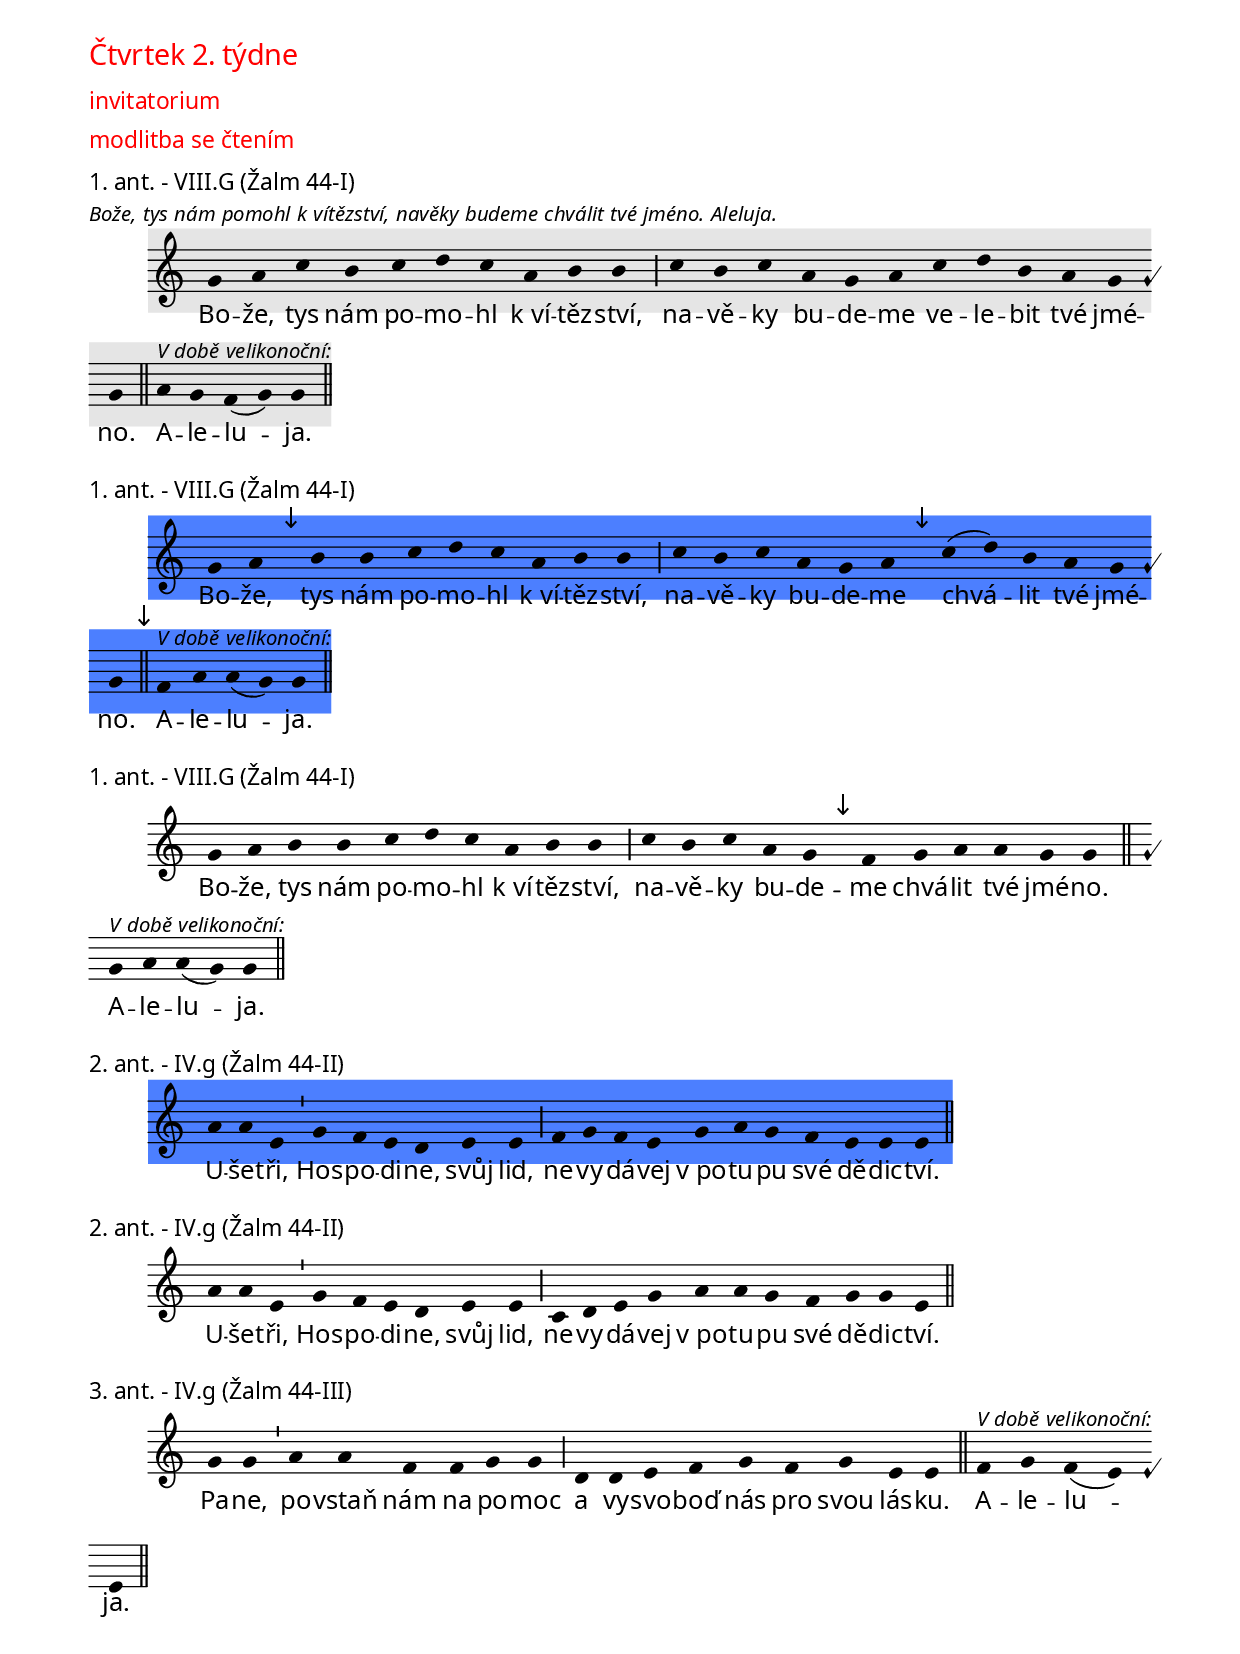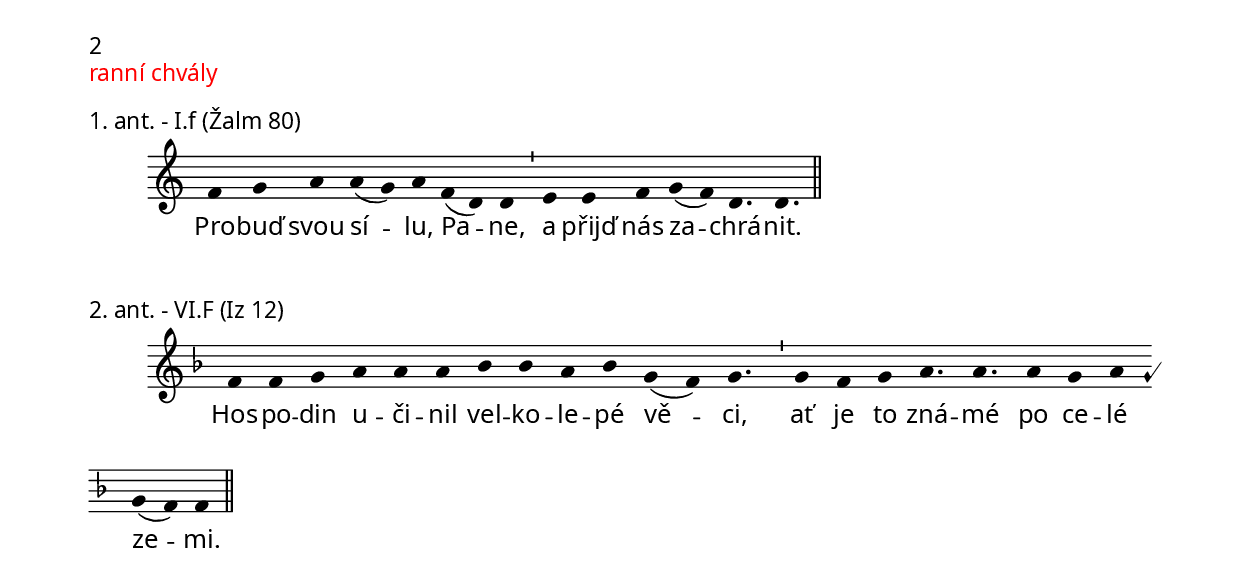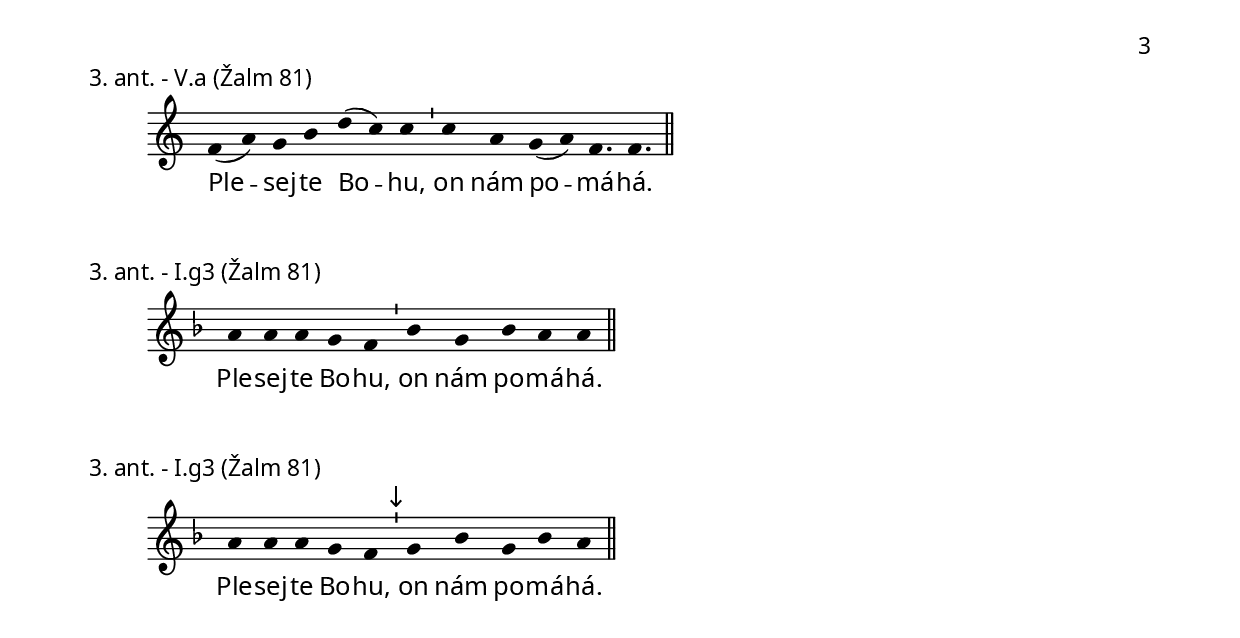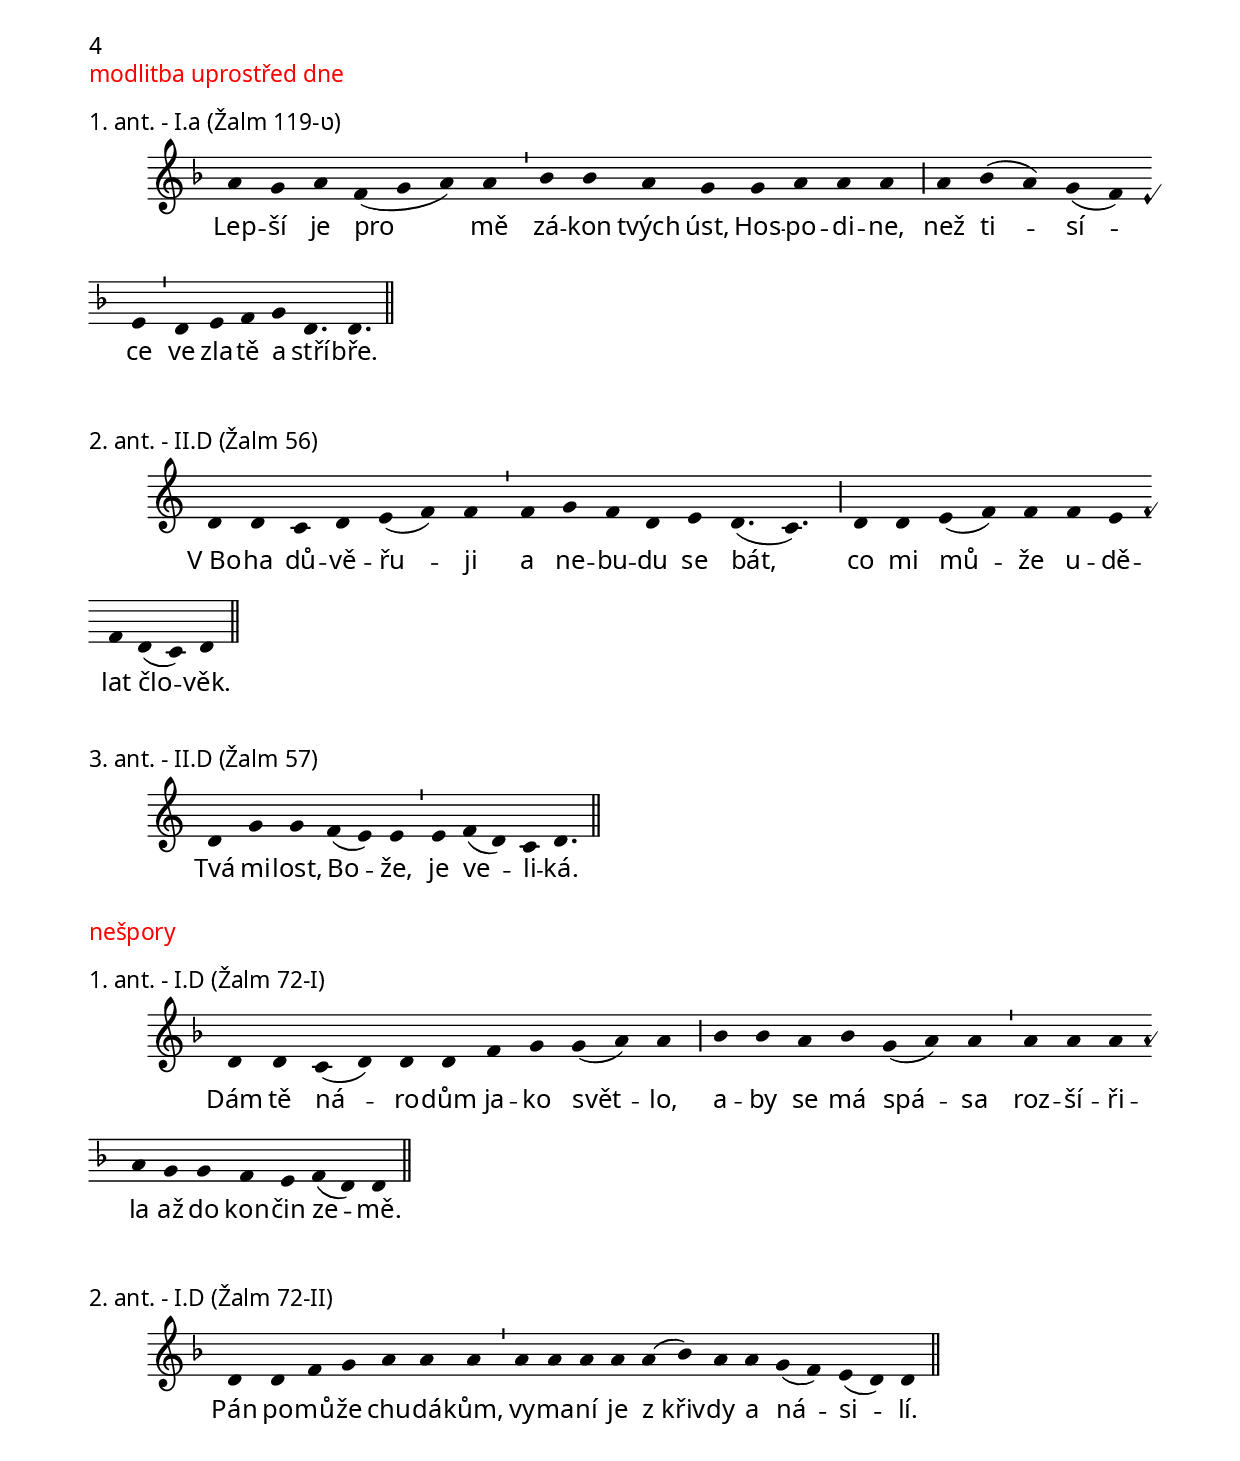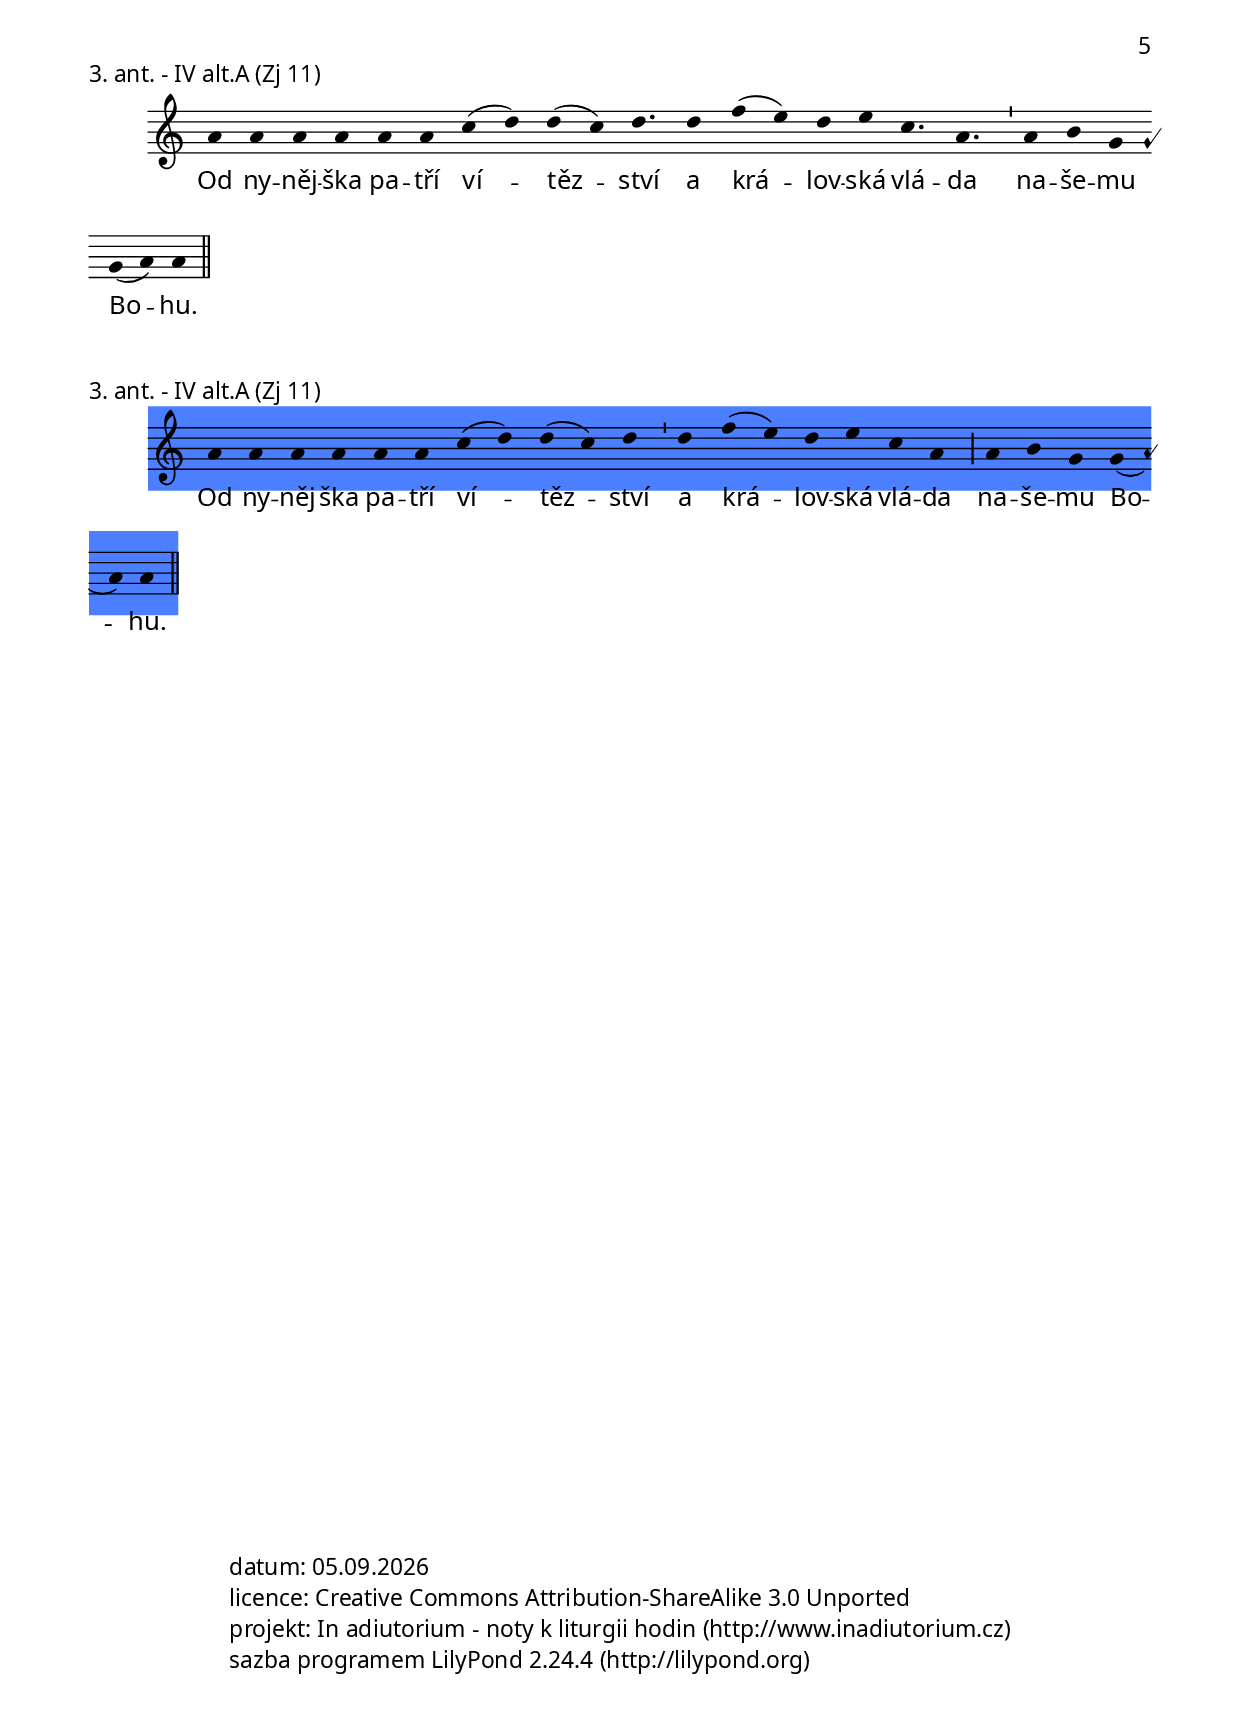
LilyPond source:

\include "../spolecne.ly"

\markup {\nadpisDen {Čtvrtek 2. týdne}}

\markup {\nadpisHodinka {"invitatorium"}}

% \score { \tIIctvrtekInvitatorium }

\markup {\nadpisHodinka {"modlitba se čtením"}}

\score {
  \relative c'' {
    \zvyraznovacSedy
    \choralniRezim
    g4 a c b c d c a b b \barMaior
    c b c a g a c d b a g g \barFinalis

    a^\rubrVelikAleluja g f( g) g \barFinalis
  }
  \addlyrics {
    Bo -- že, tys nám po -- mo -- hl k_ví -- těz -- ství,
    na -- vě -- ky bu -- de -- me ve -- le -- bit tvé jmé -- no.

    A -- le -- lu -- ja.
  }
  \header {
    % záměna slov kvůli rytmu
    textus_approbatus = "Bože, tys nám pomohl k vítězství,
    navěky budeme chválit tvé jméno. Aleluja."
    quid = "1. ant."
    modus = "VIII"
    differentia = "G"
    psalmus = "Žalm 44-I"
    id = "mc-ant1"
    piece = \markup {\sestavTitulek}
  }
}

\score {
  \relative c'' {
    \zvyraznovacModry
    \choralniRezim
    g4 a \mark\sipka b b c d c a b b \barMaior
    c b c a g a \mark\sipka c( d) b a g g \barFinalis

    \mark\sipka f^\rubrVelikAleluja a a( g) g \barFinalis
  }
  \addlyrics {
    Bo -- že, tys nám po -- mo -- hl k_ví -- těz -- ství,
    na -- vě -- ky bu -- de -- me chvá -- lit tvé jmé -- no.

    A -- le -- lu -- ja.
  }
  \header {
    quid = "1. ant."
    modus = "VIII"
    differentia = "G"
    psalmus = "Žalm 44-I"
    id = "mc-ant1"
    piece = \markup {\sestavTitulek}
  }
}

\score {
  \relative c'' {
    \choralniRezim
    g4 a b b c d c a b b \barMaior
    c b c a g \mark\sipka f g a a g g \barFinalis

    g^\rubrVelikAleluja a a( g) g \barFinalis
  }
  \addlyrics {
    Bo -- že, tys nám po -- mo -- hl k_ví -- těz -- ství,
    na -- vě -- ky bu -- de -- me chvá -- lit tvé jmé -- no.

    A -- le -- lu -- ja.
  }
  \header {
    quid = "1. ant."
    modus = "VIII"
    differentia = "G"
    psalmus = "Žalm 44-I"
    id = "mc-ant1"
    piece = \markup {\sestavTitulek}
  }
}

% Tady vedome porusuji zasadu "jeden zalm, jeden napev psalmodie":
% meni se tu totiz ton zalmu i antifon z oslavneho na truchlivy, kajici
% a prosebny, a takovou zmenu nedokazu v ramci modu VIII dobre vyjadrit.

\score {
  \relative c'' {
    \zvyraznovacModry
    \choralniRezim
    a4 a e \barMin g f e d e e \barMaior
    f4 g f e g a g f e e e \barFinalis
  }
  \addlyrics {
    U -- šet -- ři, Hos -- po -- di -- ne, svůj lid,
    ne -- vy -- dá -- vej v_po -- tu -- pu své dě -- dic -- tví.

    % aleluja v breviari neni
  }
  \header {
    quid = "2. ant."
    modus = "IV"
    differentia = "g"
    psalmus = "Žalm 44-II"
    id = "mc-ant2"
    piece = \markup {\sestavTitulek}
  }
}

\score {
  \relative c'' {
    \choralniRezim
    a4 a e \barMin g f e d e e \barMaior
    c d e g a a g f g g e \barFinalis
  }
  \addlyrics {
    U -- šet -- ři, Hos -- po -- di -- ne, svůj lid,
    ne -- vy -- dá -- vej v_po -- tu -- pu své dě -- dic -- tví.

    % aleluja v breviari neni
  }
  \header {
    quid = "2. ant."
    modus = "IV"
    differentia = "g"
    psalmus = "Žalm 44-II"
    id = "mc-ant2"
    piece = \markup {\sestavTitulek}
  }
}

\score {
  \relative c'' {
    \choralniRezim
    g4 g \barMin a a f f g g \barMaior
    d d e f g f g e e \barFinalis

    f^\rubrVelikAleluja g f( e) e \barFinalis
  }
  \addlyrics {
    Pa -- ne, po -- vstaň nám na po -- moc
    a vy -- svo -- boď nás pro svou lás -- ku.

    A -- le -- lu -- ja.
  }
  \header {
    quid = "3. ant."
    modus = "IV"
    differentia = "g"
    psalmus = "Žalm 44-III"
    id = "mc-ant3"
    piece = \markup {\sestavTitulek}
  }
}

\pageBreak

\markup {\nadpisHodinka {"ranní chvály"}}

\score {
  \relative c' {
    \choralniRezim
    f4 g a a( g) a f( d) d \barMin e e f g( f) d4. d \barFinalis
  }
  \addlyrics {
    Pro -- buď svou sí -- lu, Pa -- ne, a přijď nás za -- chrá -- nit.
  }
  \header {
    quid = "1. ant."
    modus = "I"
    differentia = "f"
    psalmus = "Žalm 80"
    id = "rch-ant1"
    piece = \markup {\sestavTitulek}
  }
}

\score {
  \relative c' {
    \choralniRezim
    \key f \major
    f4 f g a a a bes bes a bes g( f) g4. \barMin
    g4 f g a4. a a4 g a g( f) f \barFinalis
  }
  \addlyrics {
    Hos -- po -- din u -- či -- nil vel -- ko -- le -- pé vě -- ci,
    ať je to zná -- mé po ce -- lé ze -- mi.
  }
  \header {
    quid = "2. ant."
    modus = "VI"
    differentia = "F"
    psalmus = "Iz 12"
    id = "rch-ant2"
    piece = \markup {\sestavTitulek}
  }
}

\pageBreak

\score {
  \relative c' {
    \choralniRezim
    f4( a) g b d( c) c \barMin c a g( a) f4. f \barFinalis
  }
  \addlyrics {
    Ple -- sej -- te Bo -- hu, on nám po -- má -- há.
  }
  \header {
    quid = "3. ant."
    modus = "V"
    differentia = "a"
    psalmus = "Žalm 81"
    placet = "zkusit alternativy"
    id = "rch-ant3"
    piece = \markup {\sestavTitulek}
  }
}

\score {
  \relative c'' {
    \key f \major
    \choralniRezim
    a4 a a g f \barMin
    bes g bes a a \barFinalis
  }
  \addlyrics {
    Ple -- sej -- te Bo -- hu, on nám po -- má -- há.
  }
  \header {
    quid = "3. ant."
    modus = "I"
    differentia = "g3"
    psalmus = "Žalm 81"
    id = "rch-ant3"
    piece = \markup {\sestavTitulek}
  }
}

\score {
  \relative c'' {
    \key f \major
    \choralniRezim
    a4 a a g f \barMin
    \mark\sipka g bes g bes a \barFinalis
  }
  \addlyrics {
    Ple -- sej -- te Bo -- hu, on nám po -- má -- há.
  }
  \header {
    quid = "3. ant."
    modus = "I"
    differentia = "g3"
    psalmus = "Žalm 81"
    id = "rch-ant3"
    piece = \markup {\sestavTitulek}
  }
}

\pageBreak

%\score { \tIIctvrtekAntBenedictus }

\markup {\nadpisHodinka {"modlitba uprostřed dne"}}

\score {
  \relative c'' {
    \choralniRezim
    \key f \major
    a4 g a f( g a) a \barMin bes bes a g g a a a \barMaior
    a bes( a) g( f) e \barMin d e f g d4. d \barFinalis
  }
  \addlyrics {
    Lep -- ší je pro mě zá -- kon tvých úst, Hos -- po -- di -- ne,
    než ti -- sí -- ce ve zla -- tě a stří -- bře.
  }
  \header {
    quid = "1. ant."
    modus = "I"
    differentia = "a"
    psalmus = "Žalm 119-ט"
    id = "up-ant1"
    piece = \markup {\sestavTitulek}
  }
}

\score {
  \relative c' {
    \choralniRezim
    d4 d c d e( f) f \barMin f g f d e d4.( c) \barMaior
    d4 d e( f) f f e f d( c) d \barFinalis
  }
  \addlyrics {
    V_Bo -- ha dů -- vě -- řu -- ji a ne -- bu -- du se bát,
    co mi mů -- že u -- dě -- lat člo -- věk.
  }
  \header {
    quid = "2. ant."
    modus = "II"
    differentia = "D"
    psalmus = "Žalm 56"
    id = "up-ant2"
    piece = \markup {\sestavTitulek}
  }
}

\score {
  \relative c' {
    \choralniRezim
    d4 g g f( e) e \barMin e f( d) c d4. \barFinalis
  }
  \addlyrics {
    Tvá mi -- lost, Bo -- že, je ve -- li -- ká.
  }
  \header {
    quid = "3. ant."
    modus = "II"
    differentia = "D"
    psalmus = "Žalm 57"
    placet = "~ počáteční d-g mě vždycky 'vyhodí z modu'"
    id = "up-ant3"
    piece = \markup {\sestavTitulek}
  }
}

\markup {\nadpisHodinka {"nešpory"}}

\score {
  \relative c' {
    \choralniRezim
    \key f \major
    d4 d c( d) d d f g g( a) a \barMaior
    bes bes a bes g( a) a \barMin a a a a g g f e f( d) d \barFinalis
  }
  \addlyrics {
    Dám tě ná -- ro -- dům ja -- ko svět -- lo,
    a -- by se má spá -- sa roz -- ší -- ři -- la až do kon -- čin ze -- mě.
  }
  \header {
    quid = "1. ant."
    modus = "I"
    differentia = "D"
    psalmus = "Žalm 72-I"
    placet = "tuto i následující mám v aktuálním tvaru rád,
    ovšem melodie obou se k textu vztahuje jen velmi málo,
    neusiluje o podtržení slov nesoucích hlavní význam"
    id = "ne-ant1"
    piece = \markup {\sestavTitulek}
  }
}

\score {
  \relative c' {
    \choralniRezim
    \key f \major
    d4 d f g a a a \barMin a a a a a( bes) a a g( f) e( d) d \barFinalis
  }
  \addlyrics {
    Pán po -- mů -- že chu -- dá -- kům,
    vy -- ma -- ní je z_křiv -- dy a ná -- si -- lí.
  }
  \header {
    quid = "2. ant."
    modus = "I"
    differentia = "D"
    psalmus = "Žalm 72-II"
    id = "ne-ant2"
    piece = \markup {\sestavTitulek}
  }
}

\pageBreak

%tIIctvrtekNespAntIII =
\score {
  \relative c'' {
    \choralniRezim
    a4 a a a a a c( d) d( c) d4. d4 f( e) d e c4. a \barMin
    a4 b g g( a) a \barFinalis
  }
  \addlyrics {
    Od ny -- něj -- ška pa -- tří ví -- těz -- ství a krá -- lov -- ská vlá -- da
    na -- še -- mu Bo -- hu.
  }
  \header {
    quid = "3. ant."
    modus = "IV alt"
    differentia = "A"
    psalmus = "Zj 11"
    placet = "chybí frázování"
    id = "ne-ant3"
    piece = \markup {\sestavTitulek}
  }
}

\score {
  \relative c'' {
    \zvyraznovacModry
    \choralniRezim
    a4 a a a a a c( d) d( c) d \barMin
    d f( e) d e c a \barMaior
    a b g g( a) a \barFinalis
  }
  \addlyrics {
    Od ny -- něj -- ška pa -- tří ví -- těz -- ství
    a krá -- lov -- ská vlá -- da
    na -- še -- mu Bo -- hu.
  }
  \header {
    quid = "3. ant."
    modus = "IV alt"
    differentia = "A"
    psalmus = "Zj 11"
    id = "ne-ant3"
    piece = \markup {\sestavTitulek}
  }
}

% \score { \tIIctvrtekNespAntIII }

% \score { \tIIctvrtekAntMagnificat }